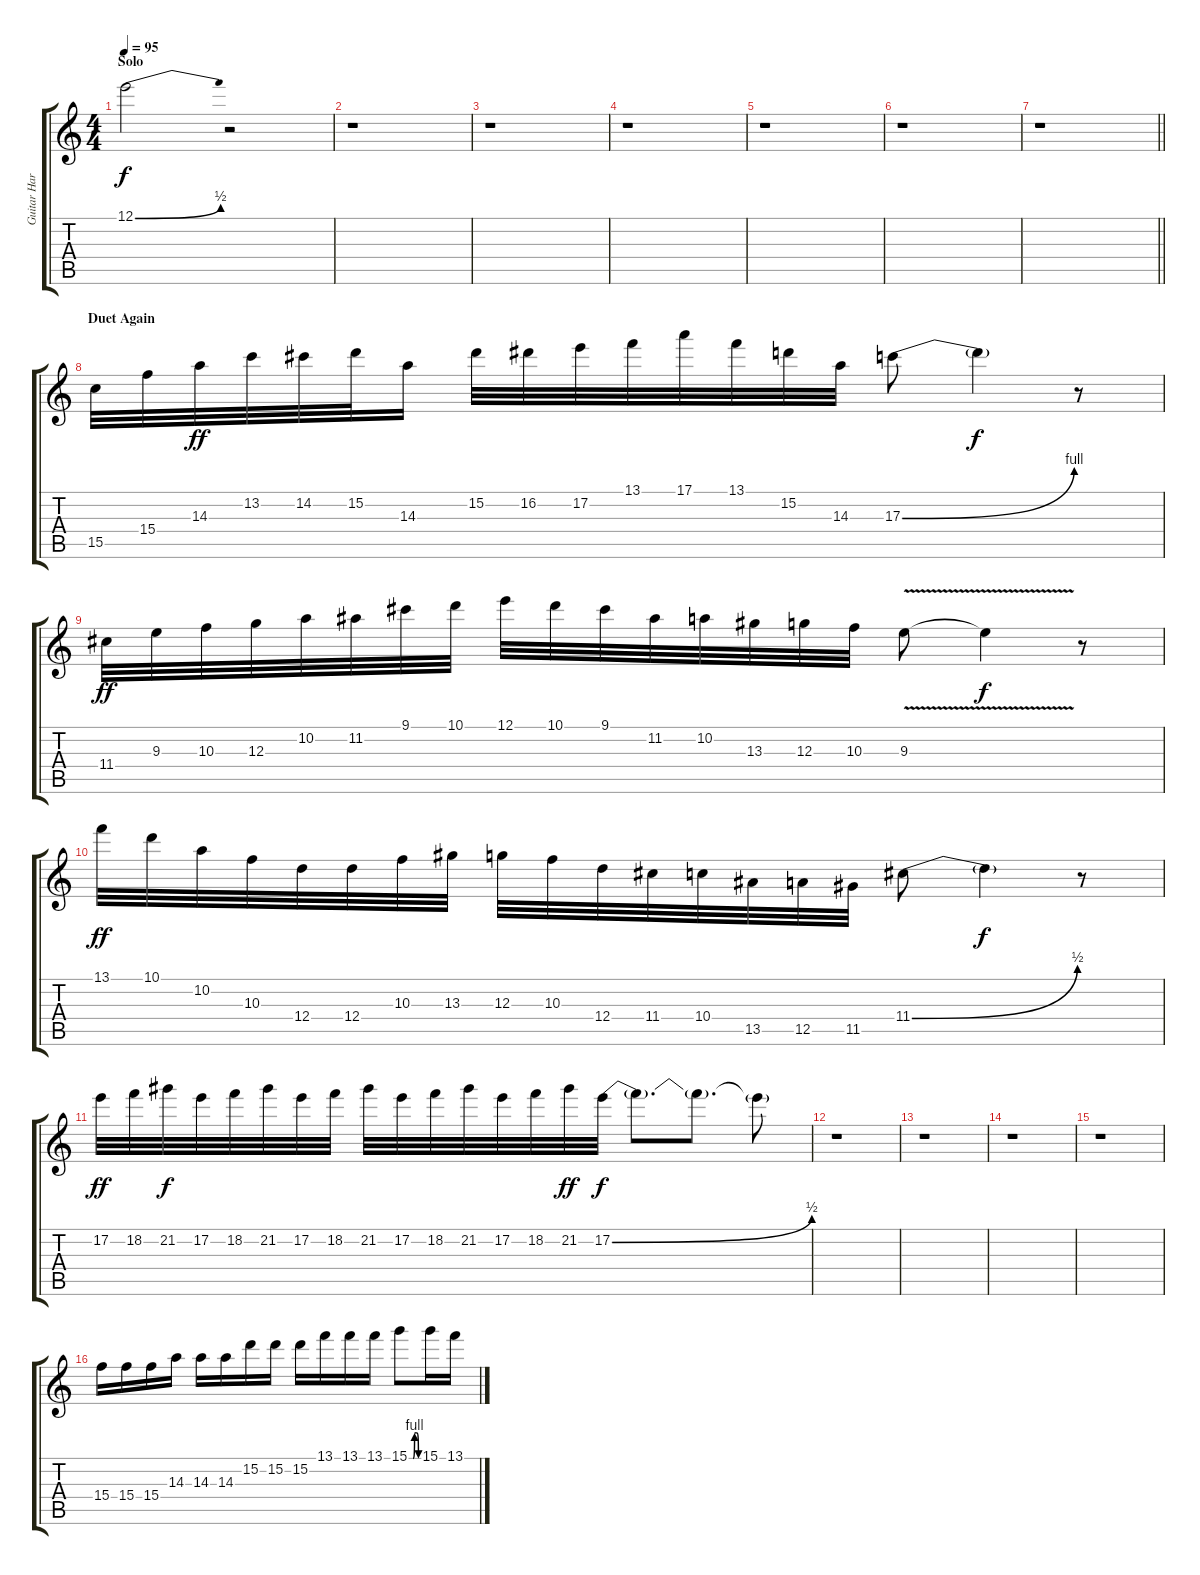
\track ("Guitar Harmony Zacky" "Guitar Har") {instrument distortionguitar}
\staff {score tabs}
\tuning (E4 B3 G3 D3 A2 D2) {hide}
\ts (4 4)
\section ("" "Solo")
\tempo 95
\clef g2
\ks c
12.1{be (bend 0 0 60 2)}.2{dy f volume 10} r.2 |
r.1 |
r.1 |
r.1 |
r.1 |
r.1 |
\barLineRight lightlight
r.1 |
\section ("" "Duet Again")
15.5.32{volume 15 balance 7} 15.4.32 14.3.32{dy ff} 13.2.32 14.2.32 15.2.32 14.3.16 15.2.32 16.2.32 17.2.32 13.1.32 17.1.32 13.1.32 15.2.32 14.3.32 17.3{be (bend 0 0 60 4)}.8 17.3{t}.4{dy f} r.8 |
11.4.32{dy ff} 9.3.32 10.3.32 12.3.32 10.2.32 11.2.32 9.1.32 10.1.32 12.1.32 10.1.32 9.1.32 11.2.32 10.2.32 13.3.32 12.3.32 10.3.32 9.3{v}.8 9.3{t}.4{dy f} r.8 |
13.1.32{dy ff} 10.1.32 10.2.32 10.3.32 12.4.32 12.4.32 10.3.32 13.3.32 12.3.32 10.3.32 12.4.32 11.4.32 10.4.32 13.5.32 12.5.32 11.5.32 11.4{be (bend 0 0 60 2)}.8 11.4{t}.4{dy f} r.8 |
17.2.32{dy ff} 18.2.32 21.2.32{dy f} 17.2.32 18.2.32 21.2.32 17.2.32 18.2.32 21.2.32 17.2.32 18.2.32 21.2.32 17.2.32 18.2.32 21.2.32{dy ff} 17.2{be (bend 0 0 60 2)}.32{dy f} 17.2{t}.8{d} 17.2{t}.8{d} 17.2{t}.8 |
r.1 |
r.1 |
r.1 |
r.1 |
15.4.16 15.4.16 15.4.16 14.3.16 14.3.16 14.3.16 15.2.16 15.2.16 15.2.16 13.1.16 13.1.16 13.1.16 15.1{be (custom 0 0 25 0 35 4 50 4 60 0)}.8 15.1.16 13.1.16
